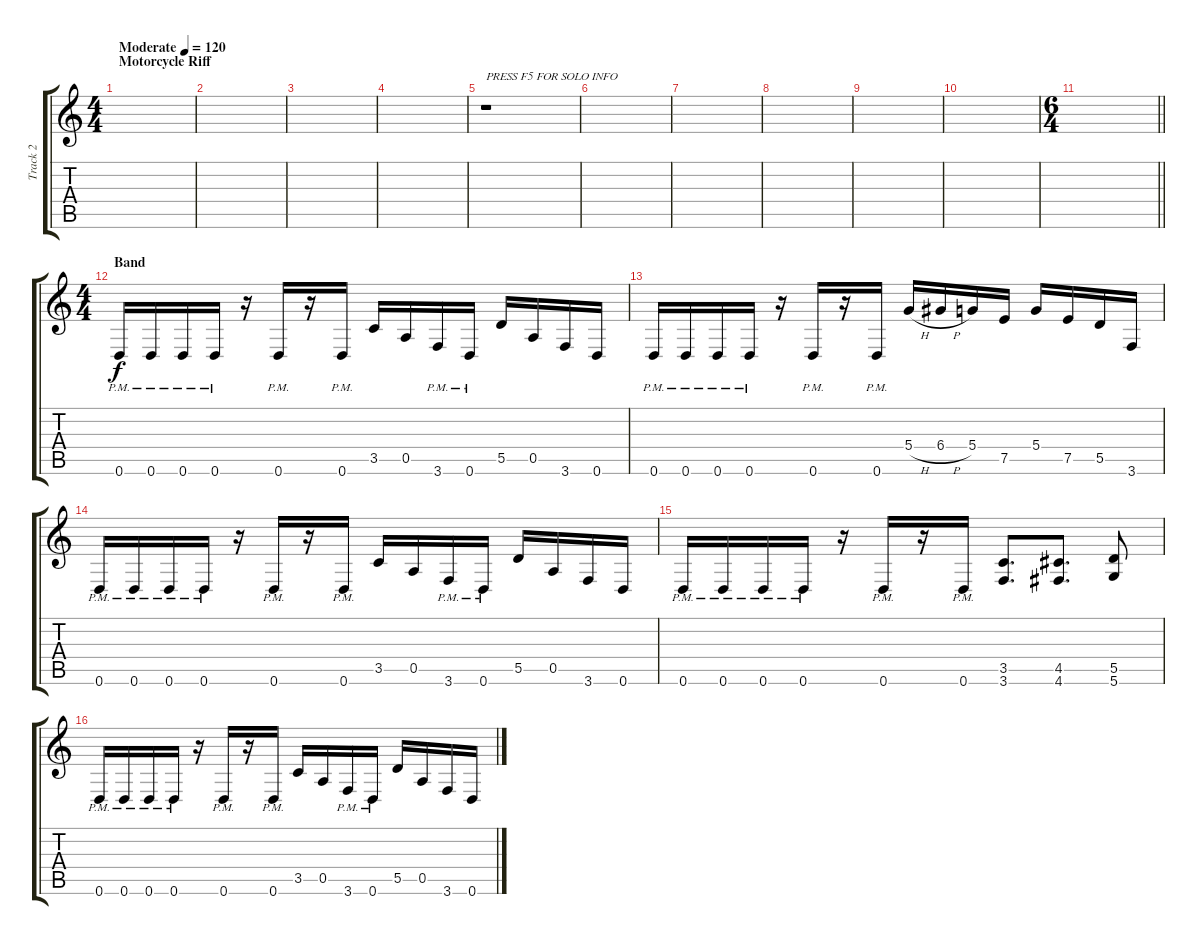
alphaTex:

\track ("Track 2" "Track 2") {instrument distortionguitar}
\staff {score tabs}
\tuning (E4 B3 G3 D3 A2 D2) {hide}
\ts (4 4)
\section ("" "Motorcycle Riff")
\tempo (120 "Moderate")
\clef g2
\ks c
|
|
|
|
r.1{txt "PRESS F5 FOR SOLO INFO"} |
|
|
|
|
|
\ts (6 4)
\barLineRight lightlight
|
\ts (4 4)
\section ("" "Band")
0.6{pm}.16 0.6{pm}.16 0.6{pm}.16 0.6{pm}.16 r.16 0.6{pm}.16 r.16 0.6{pm}.16 3.5.16 0.5.16 3.6{pm}.16 0.6{pm}.16 5.5.16 0.5.16 3.6.16 0.6.16 |
0.6{pm}.16 0.6{pm}.16 0.6{pm}.16 0.6{pm}.16 r.16 0.6{pm}.16 r.16 0.6{pm}.16 5.4{h}.16 6.4{h}.16 5.4.16 7.5.16 5.4.16 7.5.16 5.5.16 3.6.16 |
0.6{pm}.16 0.6{pm}.16 0.6{pm}.16 0.6{pm}.16 r.16 0.6{pm}.16 r.16 0.6{pm}.16 3.5.16 0.5.16 3.6{pm}.16 0.6{pm}.16 5.5.16 0.5.16 3.6.16 0.6.16 |
0.6{pm}.16 0.6{pm}.16 0.6{pm}.16 0.6{pm}.16 r.16 0.6{pm}.16 r.16 0.6{pm}.16 (3.5 3.6).8{d} (4.5 4.6).8{d} (5.5 5.6).8 |
0.6{pm}.16 0.6{pm}.16 0.6{pm}.16 0.6{pm}.16 r.16 0.6{pm}.16 r.16 0.6{pm}.16 3.5.16 0.5.16 3.6{pm}.16 0.6{pm}.16 5.5.16 0.5.16 3.6.16 0.6.16
